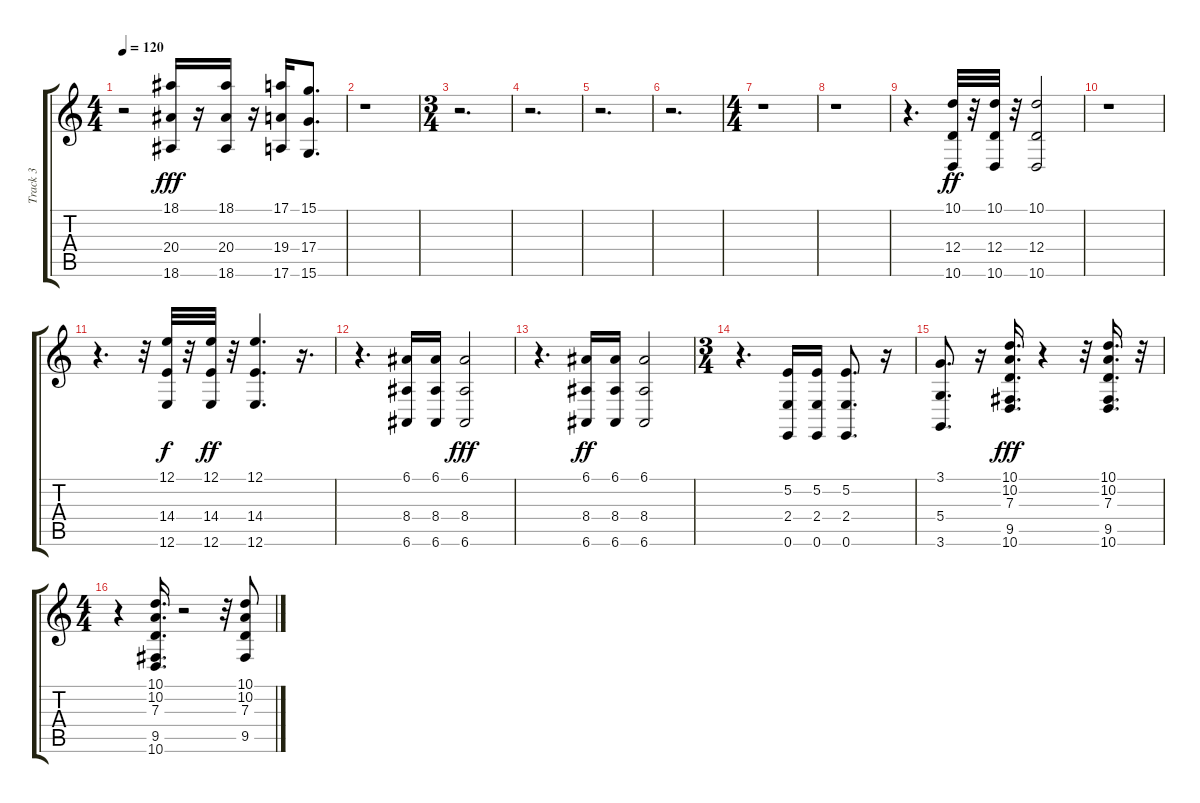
\track ("Track 3" "Track 3") {instrument brasssection}
\staff {score tabs}
\tuning (E4 B3 G3 D3 A2 E2) {hide}
\ts (4 4)
\tempo 120
\clef g2
\ks c
r.2{dy fff} (18.1 20.4 18.6).16 r.16 (18.1 20.4 18.6).16 r.16 (17.1 19.4 17.6).16 (15.1 17.4 15.6).8{d} |
r.1 |
\ts (3 4)
r.2{d} |
r.2{d} |
r.2{d} |
r.2{d} |
\ts (4 4)
r.1 |
r.1 |
r.4{d} (10.1 12.4 10.6).32{dy ff} r.32 (10.1 12.4 10.6).32 r.32 (10.1 12.4 10.6).2 |
r.1 |
r.4{d} r.32 (12.1 14.4 12.6).32{dy f} r.32 (12.1 14.4 12.6).32{dy ff} r.32 (12.1 14.4 12.6).4{d} r.16{d} |
r.4{d} (6.1 8.4 6.6).16 (6.1 8.4 6.6).16 (6.1 8.4 6.6).2{dy fff} |
r.4{d} (6.1 8.4 6.6).16{dy ff} (6.1 8.4 6.6).16 (6.1 8.4 6.6).2 |
\ts (3 4)
r.4{d} (5.2 2.4 0.6).16 (5.2 2.4 0.6).16 (5.2 2.4 0.6).8{d} r.16 |
(3.1 5.4 3.6).8{d} r.16 (10.1 10.2 7.3 9.5 10.6).16{d dy fff} r.4 r.32 (10.1 10.2 7.3 9.5 10.6).16{d} r.32 |
\ts (4 4)
r.4 (10.1 10.2 7.3 9.5 10.6).16{d} r.2 r.32 (10.1 10.2 7.3 9.5).8
